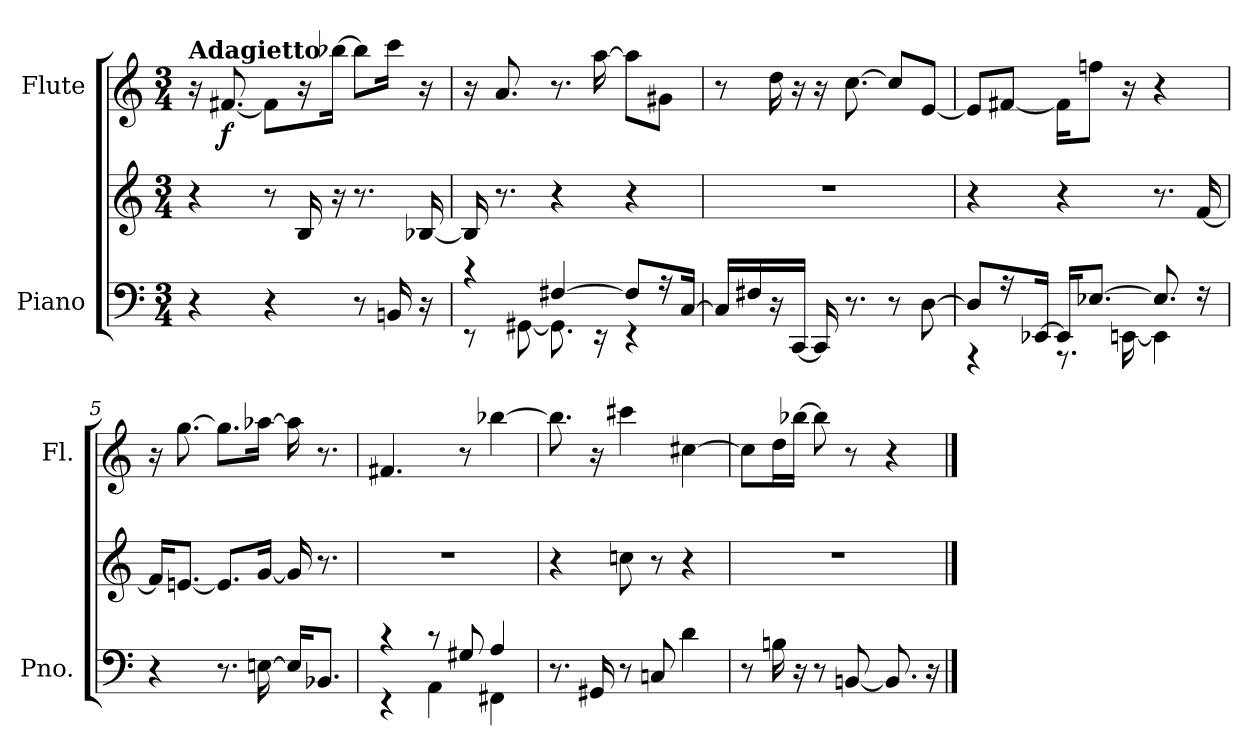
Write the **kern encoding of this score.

**kern	**kern	**kern	**dynam
*part2	*part2	*part1	*part1
*staff3	*staff2	*staff1	*staff1
*I"Piano	*	*I"Flute	*
*I'Pno.	*	*I'Fl.	*
*clefF4	*clefG2	*clefG2	*
*k[]	*k[]	*k[]	*
*C:	*C:	*C:	*
*M3/4	*M3/4	*M3/4	*
*MM69	*MM69	*MM69	*
=1	=1	=1	=1
!	!	!LO:TX:a:B:t=Adagietto	!
4r	4r	16r	.
!	!	!	!LO:DY:b
.	.	[8.f#X/	f
4r	8r	8f#\L]	.
.	16B/	16r	.
.	16r	[16bb-X\Jk	.
8r	8.r	8bb-\L]	.
16BBn/	.	16ccc\Jk	.
16r	[16B-X/	16r	.
=2	=2	=2	=2
*^	*	*	*
4rc	8r	16B-/]	16r	.
.	.	8.r	8.a/	.
.	[<8GG#X\	.	.	.
[>4F#X/	8.GG#\]	4r	8.r	.
.	16rEE	.	[16aa\	.
8F#/L]	4rEE	4r	8aa\L]	.
16r	.	.	8g#X\J	.
[>16C/Jk	.	.	.	.
*v	*v	*	*	*
=3	=3	=3	=3
16C/LL]	2.r	8r	.
16F#X/J	.	.	.
16r	.	16dd\	.
[16CC/Jk	.	16r	.
16CC/]	.	16r	.
8.r	.	[8.cc\	.
8r	.	8cc/L]	.
[8D\	.	[8e/J	.
!!LO:LB:g=z
=4	=4	=4	=4
*^	*	*	*
8D/L]	4rAAA	4r	8e/L]	.
16r	.	.	[8f#X/J	.
[>16EE-X/Jk	.	.	.	.
16EE-/KL]	8.rGGG	4r	16f#\KL]	.
[>8.E-X/J	.	.	8ffn\J	.
.	[<16EEn\	.	16r	.
8.E-/]	4EE\]	8.r	4r	.
16rE	.	[16f/	.	.
*v	*v	*	*	*
=5	=5	=5	=5
4r	16f/KL]	16r	.
.	[8.en/J	[8.gg\	.
8.r	8.e/L]	8.gg\L]	.
[16En\	[16g/Jk	[16aa-X\Jk	.
16E/KL]	16g/]	16aa-\]	.
8.BB-X/J	8.r	8.r	.
=6	=6	=6	=6
*^	*	*	*
4rc	4rEE	2.r	4.f#X/	.
8rB	4AA\	.	.	.
8G#X/	.	.	8r	.
4A/	4FF#X\	.	[>4bb-X\	.
*v	*v	*	*	*
!!LO:LB:g=z
=7	=7	=7	=7
8.r	4r	8.bb-\]	.
16GG#X/	.	16r	.
8r	8ccn\	4ccc#X\	.
8Cn/	8r	.	.
4d\	4r	[4cc#X\	.
=8	=8	=8	=8
8r	2.r	8cc#\L]	.
16Bn\	.	16dd\L	.
16r	.	[16bb-X\JJ	.
8r	.	8bb-\]	.
[8BBn/	.	8r	.
8.BB/]	.	4r	.
16r	.	.	.
==	==	==	==
*-	*-	*-	*-
